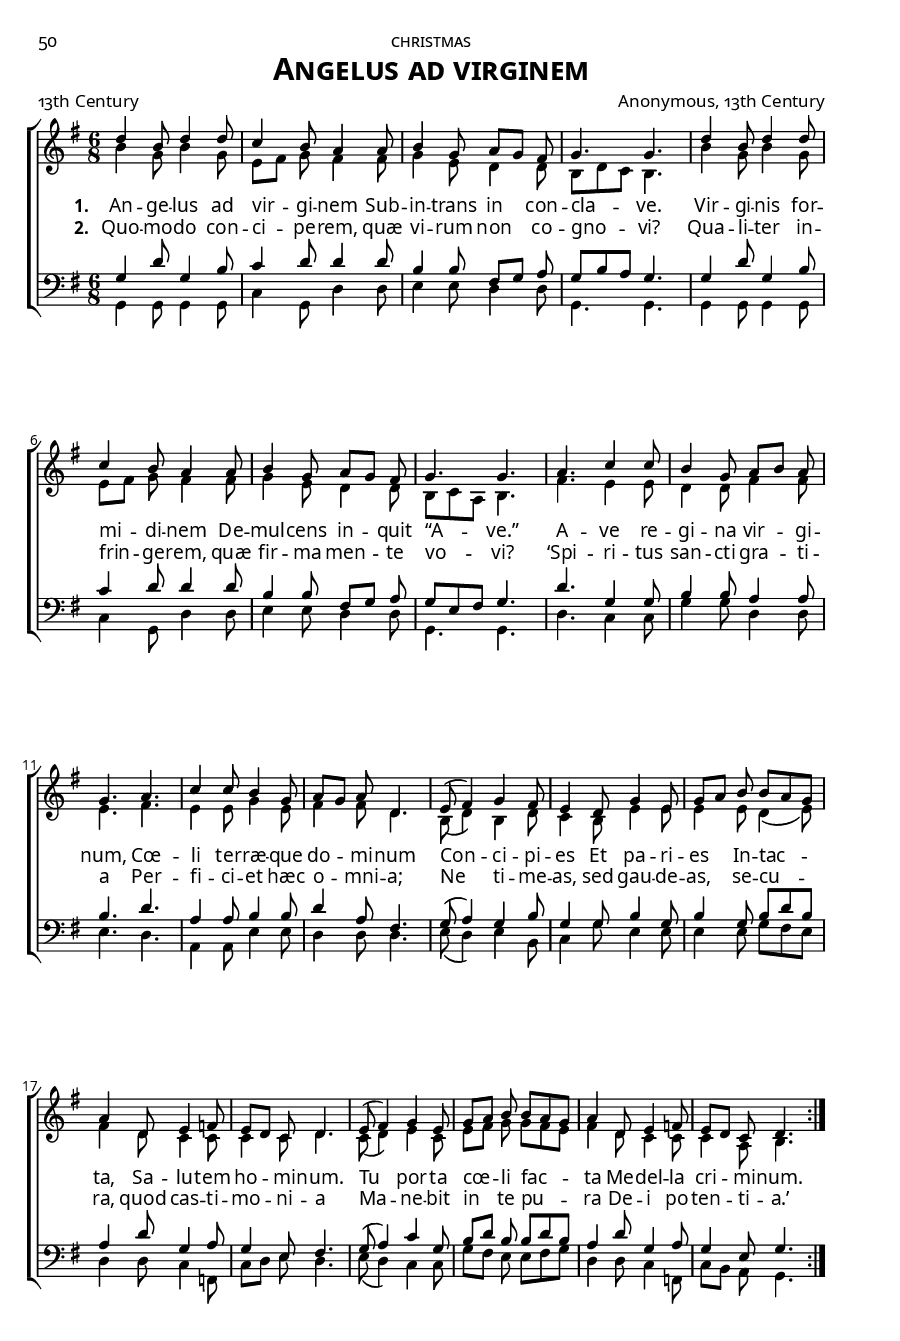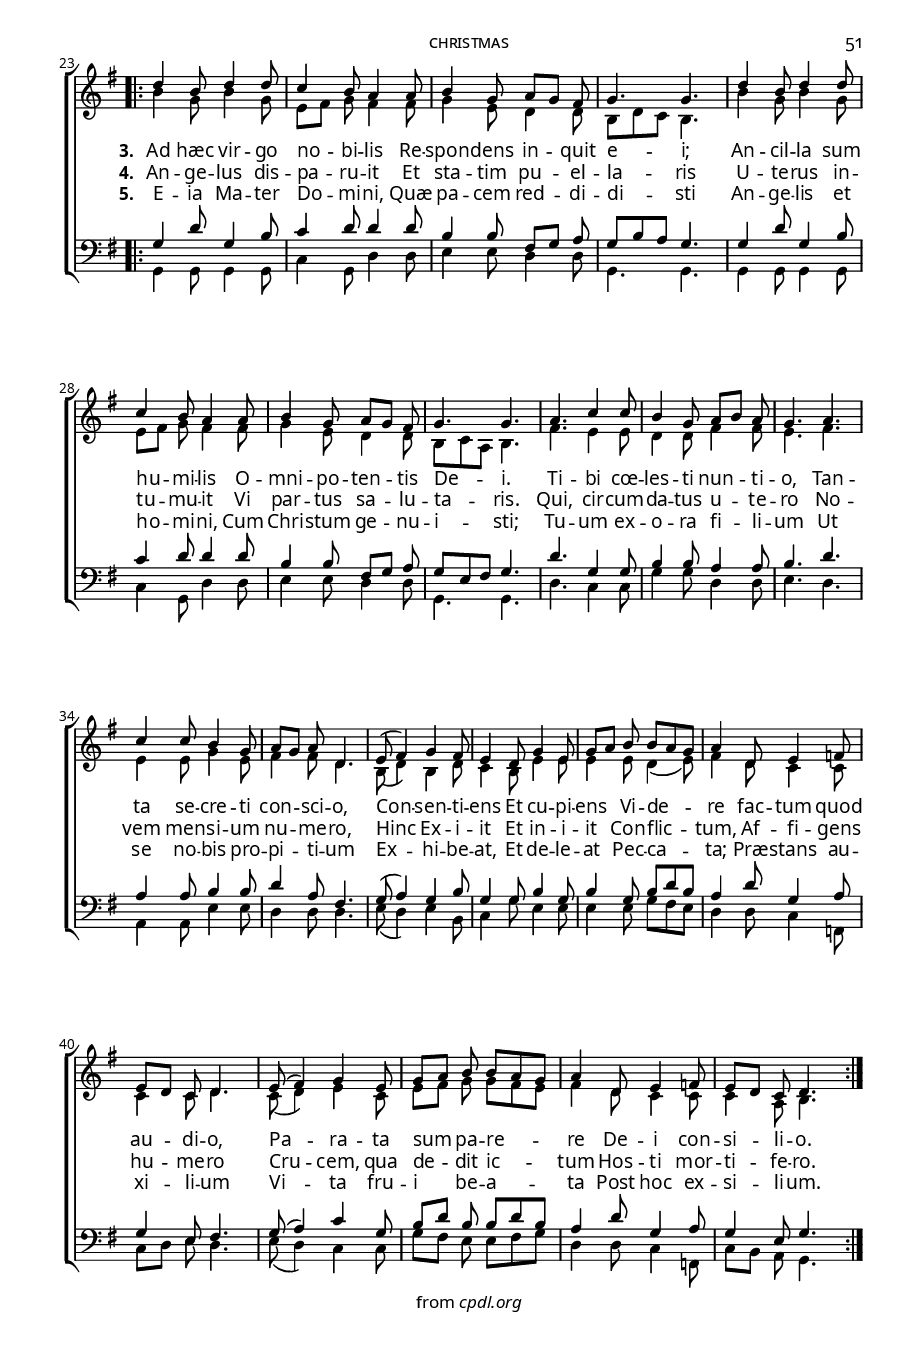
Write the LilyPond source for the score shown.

\version "2.14.2"
\include "util.ly"
\version "2.14.2"
#(set-global-staff-size 15) \paper{ #(define fonts (make-pango-font-tree "GoudyOlSt BT" "Garamond Premier Pro" "Garamond Premier Pro" (/ 15 20))) }
\header {
  title = \markup{\override #'(font-name . "Garamond Premier Pro Semibold"){ \abs-fontsize #15 \smallCapsOldStyle"Angelus ad virginem"}}
  poet = \markup\oldStyleNum"13th Century"
  composer = \markup\oldStyleNum"Anonymous, 13th Century"
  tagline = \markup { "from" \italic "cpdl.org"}
}
\paper {
  %print-all-headers = ##f
  paper-height = 9\in
  paper-width = 6\in
  indent = 0\in
  %system-system-spacing = #'((basic-distance . 10) (padding . 0))
  %system-system-spacing =
  %  #'((basic-distance . 0)
  %     (minimum-distance . 0)
  %     (padding . -0.35)
  %     (stretchability . 100))
  ragged-last-bottom = ##f
  ragged-bottom = ##f
  two-sided = ##t
  inner-margin = 0.5\in
  outer-margin = 0.25\in
  top-margin = 0.25\in
  bottom-margin = 0.25\in
  first-page-number = #050
  print-first-page-number = ##t
  headerLine = \markup{\override #'(font-name . "Garamond Premier Pro") \smallCapsOldStyle"christmas"}
  oddHeaderMarkup = \markup\fill-line{
     \override #'(font-name . "Garamond Premier Pro")\abs-fontsize #8.5
     \combine 
        \fill-line{"" \on-the-fly #print-page-number-check-first
        \oldStylePageNum""
        }
        \fill-line{\headerLine}
  }
  evenHeaderMarkup = \markup {
     \override #'(font-name . "Garamond Premier Pro")\abs-fontsize #8.5
     \combine
        \on-the-fly #print-page-number-check-first
        \oldStylePageNum""
        \fill-line{\headerLine}
  }
}
global = {
  \key g \major
  \time 6/8
  \autoBeamOff
  \override DynamicLineSpanner #'staff-padding = #0.0
  \override DynamicLineSpanner #'Y-extent = #'(-1 . 1)
}

sopMusic = \relative c'' {
  \repeat volta 2 {
    d4 b8 d4 d8 |
    c4 b8 a4 a8 |
    b4 g8 a[ g] fis |
    g4. g |
    d'4 b8 d4 d8 |
    
    c4 b8 a4 a8 |
    b4 g8 a[ g] fis |
    g4. g |
    a c4 c8 |
    b4 g8 a[ b] a |
    g4. a |
    
    %page2
    c4 c8 b4 g8 |
    a[ g] a d,4. |
    e8( fis4) g fis8 |
    e4 d8 g4 e8 |
    g[ a] b b[ a g] |
    a4 d,8 e4 f8 |
    
    e[ d] c d4. |
    e8( fis4) g e8 |
    g[ a] b b[ a g] |
    a4 d,8 e4 f8 |
    e[ d] c d4. \break
  }
}
sopWords = \lyricmode {
  
}

altoMusic = \relative c'' {
  b4 g8 b4 g8 |
  e8[ fis] g8 fis4 fis8 |
  g4 e8 d4 d8 |
  b[ d c] b4. |
  
  b'4 g8 b4 g8 |
  e8[ fis] g8 fis4 fis8 |
  g4 e8 d4 d8 |
  b[ c a] b4. |
  
  fis'4. e4 e8 |
  d4 d8 fis4 fis8 |
  e4. fis |
  e4 e8 g4 e8 |
  fis4 fis8 d4. |
  
  b8( d4) b4 d8 |
  c4 b8 e4 e8 |
  e4 e8 d4( e8) |
  fis4 d8 c4 c8 |
  c4 c8 d4. |
  
  c8( d4) e4 c8 |
  e8[ fis] g g[ fis e] |
  fis4 d8 c4 c8 |
  c4 a8 b4.
}
altoWords = \lyricmode {
  \dropLyricsIX
  \set stanza = #"1. "
  An -- ge -- lus ad vir -- gi -- nem
      Sub -- in -- trans in con -- cla -- ve.
  Vir -- gi -- nis for -- mi -- di -- nem
      De -- mul -- cens in -- quit “A -- ve.”
  A -- ve re -- gi -- na vir -- gi -- num,
  Cœ -- li ter -- ræ -- que do -- mi -- num
      Con -- ci -- pi -- es
      Et pa -- ri -- es
      In -- tac -- ta,
      Sa -- lu -- tem ho -- mi -- num.
      Tu por -- ta cœ -- li fac -- ta
      Me -- del -- la cri -- mi -- num.
      
  \set stanza = #"3. "
  Ad hæc vir -- go no -- bi -- lis
      Re -- spon -- dens in -- quit e -- i;
  An -- cil -- la sum hu -- mi -- lis
      O -- mni -- po -- ten -- tis De -- i.
  Ti -- bi cœ -- les -- ti nun -- ti -- o,
  Tan -- ta se -- cre -- ti con -- sci -- o,
      Con -- sen -- ti -- ens
      Et cu -- pi -- ens
      Vi -- de -- re
      fac -- tum quod au -- di -- o,
      Pa -- ra -- ta sum pa -- re -- re
      De -- i con -- si -- li -- o.
}
altoWordsII = \lyricmode {
  \dropLyricsIX
%\markup\italic
  \set stanza = #"2. "
  Quo -- mo -- do con -- ci -- pe -- rem,
      quæ vi -- rum non co -- gno -- vi?
  Qua -- li -- ter in -- frin -- ge -- rem,
      quæ fir -- ma men -- te vo -- vi?
  ‘Spi -- ri -- tus san -- cti gra -- ti -- a
  Per -- fi -- ci -- et hæc o -- mni -- a;
      Ne ti -- me -- as,
      sed gau -- de -- as,
      se -- cu -- ra,
      quod cas -- ti -- mo -- ni -- a
      Ma -- ne -- bit in te pu -- ra
      De -- i po -- ten -- ti -- a.’
      
  \set stanza = #"4. "
  An -- ge -- lus dis -- pa -- ru -- it
      Et sta -- tim pu -- el -- la -- ris
  U -- te -- rus in -- tu -- mu -- it
      Vi par -- tus sa -- lu -- ta -- ris.
  Qui, cir -- cum -- da -- tus u -- te -- ro
  No -- vem men -- si -- um nu -- me -- ro,
      Hinc Ex -- i -- it
      Et in -- i -- it
      Con -- flic -- tum,
      Af -- fi -- gens hu -- me -- ro
      Cru -- cem, qua de -- dit ic -- tum
      Hos -- ti mor -- ti -- fe -- ro.
}
altoWordsIII = \lyricmode {
  \dropLyricsIX
  \repeat unfold 74 \skip1
  \set stanza = #"5. "
  E -- ia Ma -- ter Do -- mi -- ni,
      Quæ pa -- cem red -- di -- di -- sti
  An -- ge -- lis et ho -- mi -- ni,
      Cum Chri -- stum ge -- nu -- i -- sti;
  Tu -- um ex -- o -- ra fi -- li -- um
  Ut se no -- bis pro -- pi -- ti -- um
      Ex -- hi -- be -- at,
      Et de -- le -- at
      Pec -- ca -- ta;
      Præ -- stans au -- xi -- li -- um
      Vi -- ta fru -- i be -- a -- ta
      Post hoc ex -- si -- li -- um.
}
altoWordsIV = \lyricmode {
}
altoWordsV = \lyricmode {
}
altoWordsVI = \lyricmode {
  \set stanza = #"6. "
  \set ignoreMelismata = ##t
}
tenorMusic = \relative c' {
  g4 d'8 g,4 b8 |
  c4 d8 d4 d8 |
  b4 b8 fis8[ g] a8 |
  g[ b a] g4. |
  
  g4 d'8 g,4 b8 |
  c4 d8 d4 d8 |
  b4 b8 fis8[ g] a8 |
  g[ e fis] g4. |
  
  d'4. g,4 g8 |
  b4 b8 a4 a8 |
  b4. d |
  a4 a8 b4 b8 |
  d4 a8 fis4. |
  
  g8( a4) g4 b8 |
  g4 g8 b4 g8 |
  b4 g8 b[ d b] |
  a4 d8 g,4 a8 |
  g4 e8 fis4. |
  
  g8( a4) c4 g8 |
  b[ d] b b[ d b] |
  a4 d8 g,4 a8 |
  g4 e8 g4.
}
tenorWords = \lyricmode {

}

bassMusic = \relative c {
  g4 g8 g4 g8 |
  c4 g8 d'4 d8 |
  e4 e8 d4 d8 |
  g,4. g |
  
  g4 g8 g4 g8 |
  c4 g8 d'4 d8 |
  e4 e8 d4 d8 |
  g,4. g |
  
  d'4. c4 c8 |
  g'4 g8 d4 d8 |
  e4. d |
  a4 a8 e'4 e8 |
  d4 d8 d4. |
  
  e8( d4) e4 b8 |
  c4 g'8 e4 e8 |
  e4 e8 g[ fis e] |
  d4 d8 c4 f,8 |
  c'[ d] e d4. |
  
  e8( d4) c4 c8 |
  g'[ fis] e e[ fis g] |
  d4 d8 c4 f,8 |
  c'[ b] a g4.
}
bassWords = \lyricmode {

}

pianoRH = \relative c' {
  
}
pianoLH = \relative c' {
  
}

\score {
  <<
   \new ChoirStaff <<
    \new Staff = women <<
      \new Voice = "sopranos" { \voiceOne << \global \repeat unfold 2 \sopMusic >> }
      \new Voice = "altos" { \voiceTwo << \global \repeat unfold 2 \altoMusic >> }
    >>
    \new Lyrics \with { alignAboveContext = #"women" \override VerticalAxisGroup #'nonstaff-relatedstaff-spacing = #'((basic-distance . 1))} \lyricsto "sopranos" \sopWords
    \new Lyrics = "altosVI"  \with { alignBelowContext = #"women" } \lyricsto "altos" \altoWordsVI
    \new Lyrics = "altosV"  \with { alignBelowContext = #"women" } \lyricsto "altos" \altoWordsV
    \new Lyrics = "altosIV"  \with { alignBelowContext = #"women" } \lyricsto "altos" \altoWordsIV
    \new Lyrics = "altosIII"  \with { alignBelowContext = #"women" } \lyricsto "altos" \altoWordsIII
    \new Lyrics = "altosII"  \with { alignBelowContext = #"women" } \lyricsto "altos" \altoWordsII
    \new Lyrics = "altos"  \with { alignBelowContext = #"women" \override VerticalAxisGroup #'nonstaff-relatedstaff-spacing = #'((padding . -0.4))} \lyricsto "altos" \altoWords
   \new Staff = men <<
      \clef bass
      \new Voice = "tenors" { \voiceOne << \global \repeat unfold 2 \tenorMusic >> }
      \new Voice = "basses" { \voiceTwo << \global \repeat unfold 2 \bassMusic >> }
    >>
    \new Lyrics \with { alignAboveContext = #"men" \override VerticalAxisGroup #'nonstaff-relatedstaff-spacing = #'((basic-distance . 1)) } \lyricsto "tenors" \tenorWords
    \new Lyrics \with { alignBelowContext = #"men" \override VerticalAxisGroup #'nonstaff-relatedstaff-spacing = #'((basic-distance . 1)) } \lyricsto "basses" \bassWords
  >>
%    \new PianoStaff << \new Staff { \new Voice { \pianoRH } } \new Staff { \clef "bass" \pianoLH } >>
  >>
  \layout {
    \context {
      \Score
      %\override SpacingSpanner #'base-shortest-duration = #(ly:make-moment 1 8)
      %\override SpacingSpanner #'common-shortest-duration = #(ly:make-moment 1 4)
    }
    \context {
      % Remove all empty staves
      % \Staff \RemoveEmptyStaves \override VerticalAxisGroup #'remove-first = ##t
    }
  }
  \midi {
    \tempo 4 = 90
    \set Staff.midiInstrument = "flute"
  
    \context {
      \Voice
      \remove "Dynamic_performer"
    }
  }
}
